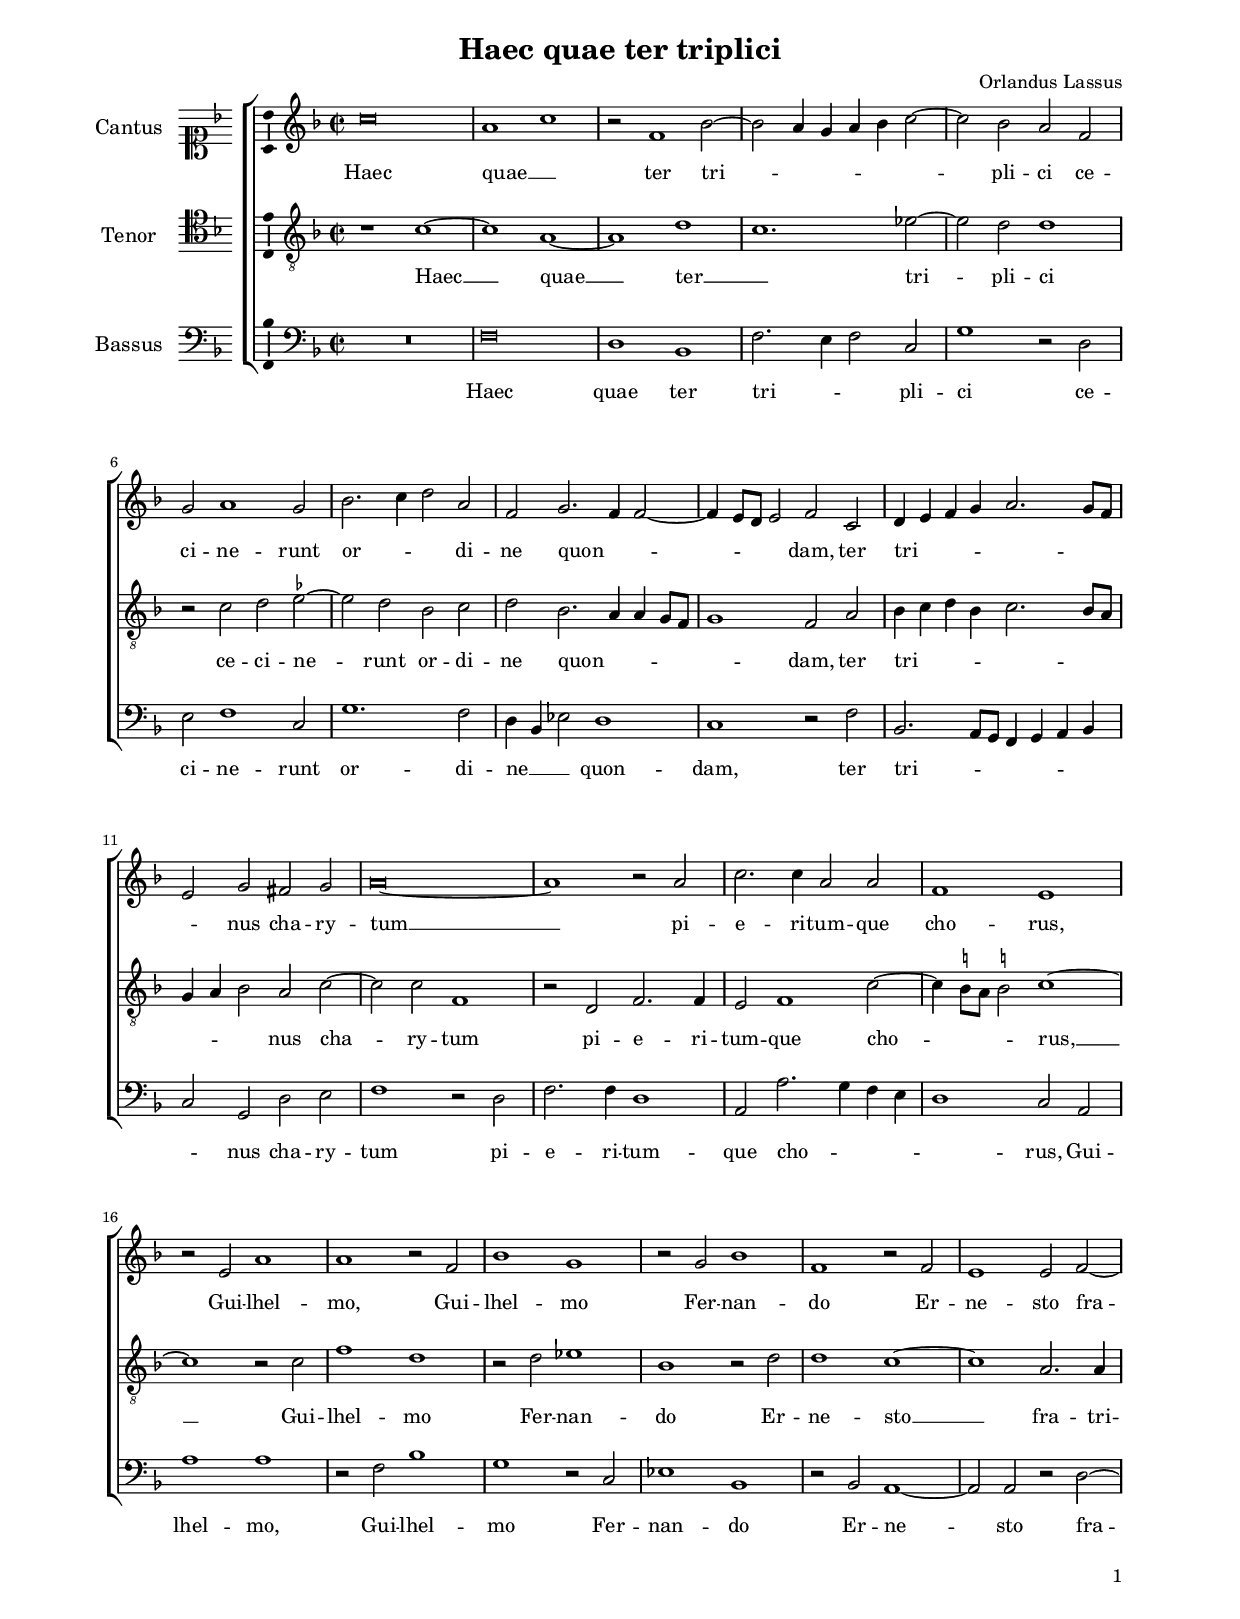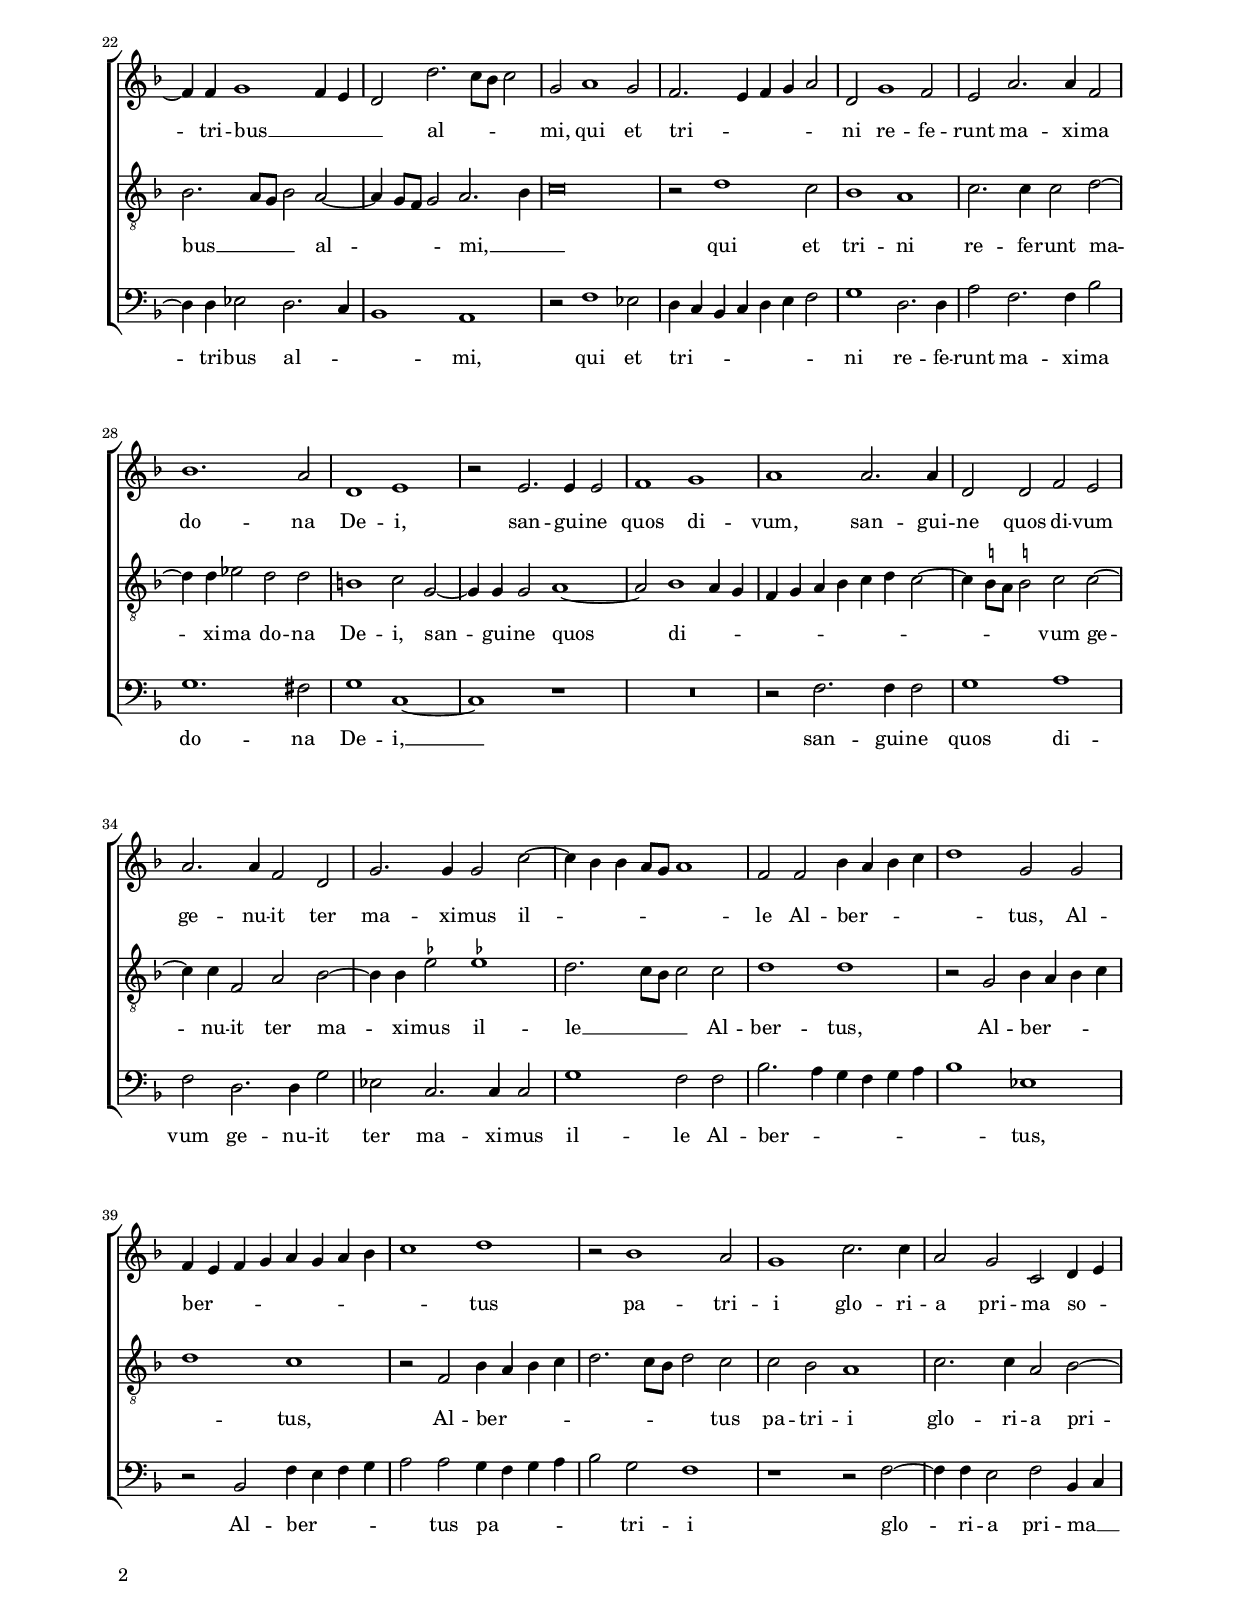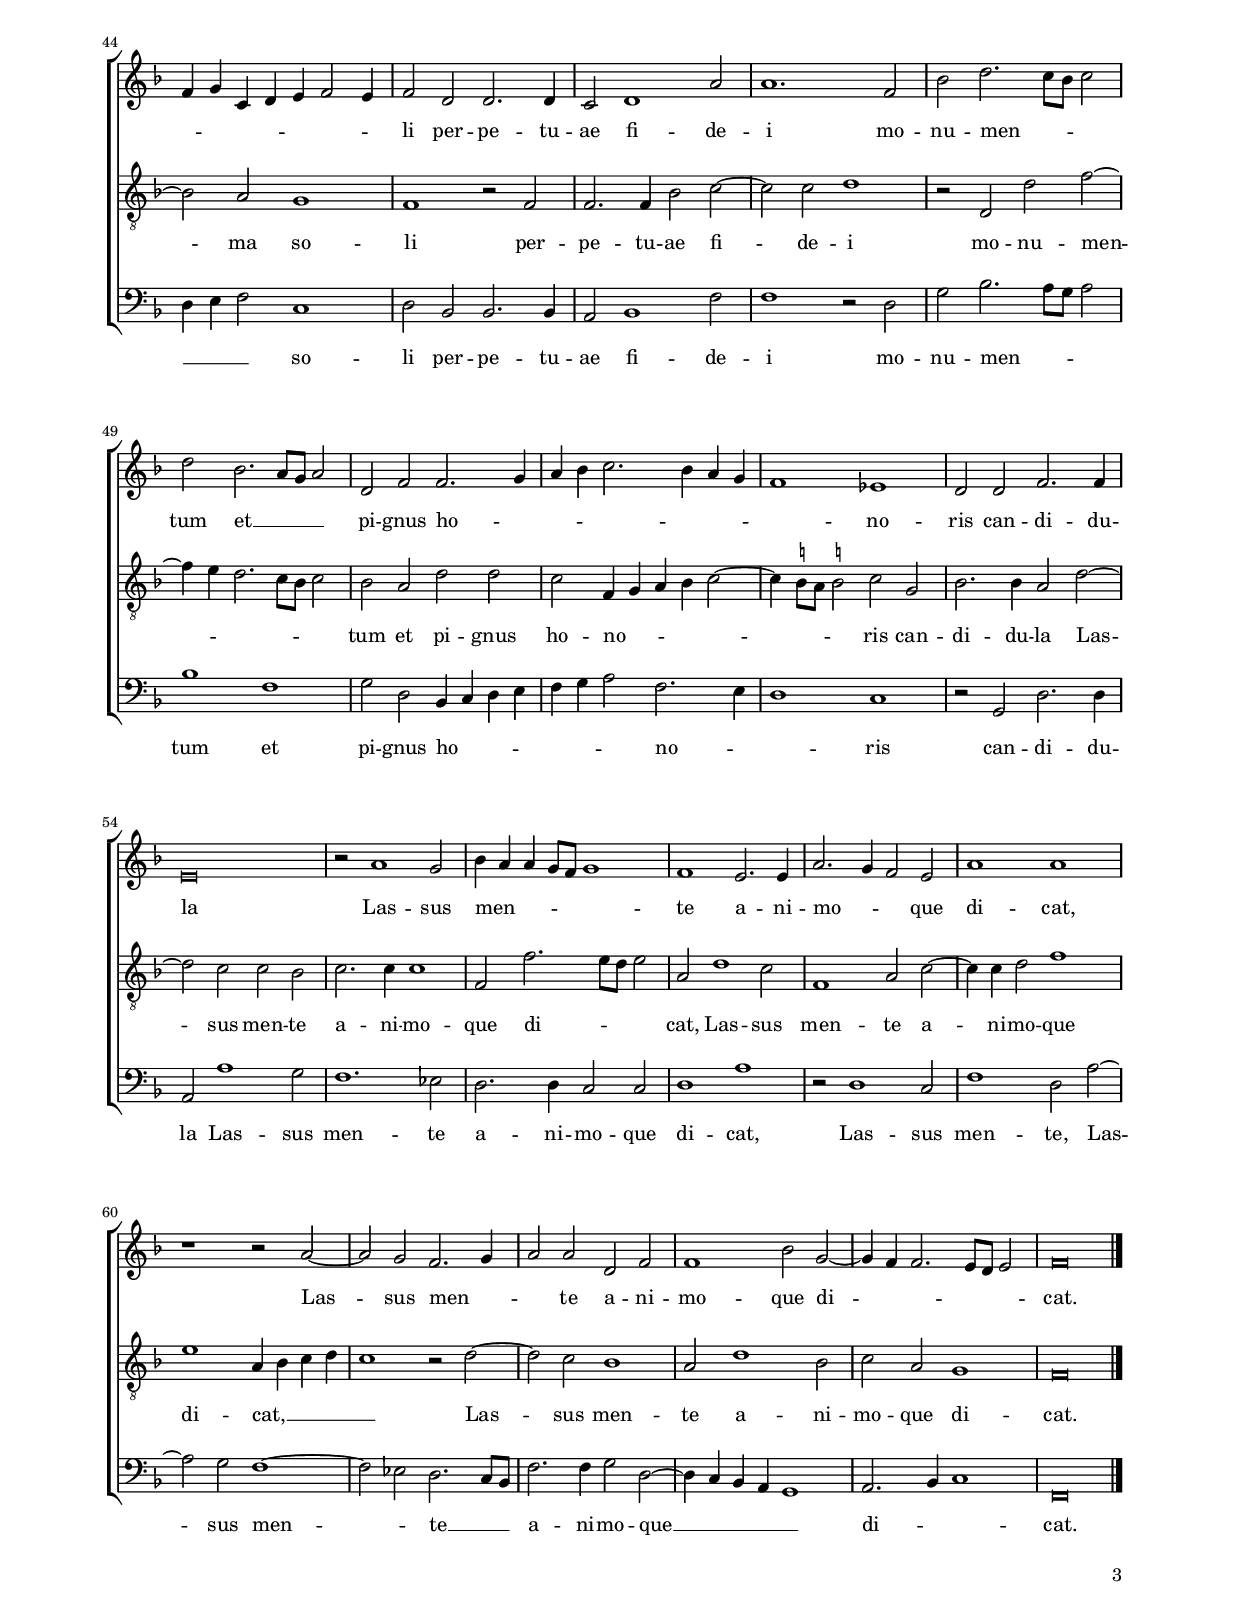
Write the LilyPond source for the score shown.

\header
{
	title="Haec quae ter triplici"
	composer="Orlandus Lassus"
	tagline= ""
}

\version "2.24.4"
\language deutsch
#(set-global-staff-size 16)
%#(set-default-paper-size "letter")
#(ly:set-option 'point-and-click #f)


	ficta = { \once \set suggestAccidentals = ##t }
	
	forget = #(define-music-function (music) (ly:music?) #{
		\accidentalStyle forget
		$music
		\accidentalStyle default
		#})


\paper
	{
	top-margin = 2 \cm
	bottom-margin = 1.4 \cm
	left-margin = 2 \cm
	right-margin = 2 \cm
	ragged-bottom = ##f
	ragged-last-bottom = ##t
	print-page-number = ##f
	system-system-spacing = #'((basic-distance . 18) (minimum-distance . 14) (padding . 5) (strechability . 150))
	oddFooterMarkup=\markup   \fill-line { "" \fromproperty #'page:page-number-string }
	evenFooterMarkup=\markup  \fill-line { \fromproperty #'page:page-number-string "" }
	last-bottom-spacing = #'((basic-distance . 11) (minimum-distance . 7) (padding . 4))
% 	system-count = 5
%	systems-per-page = 3
%	min-systems-per-page = 3
	}

%%%%%%%%%%%%%%%%%%%%%%%%%%%%%%%%%%%%

incipitcantus = \markup { \score {
	{
	\set Staff.instrumentName = \markup { \fontsize #1 "Cantus" }
	\key f \major
	\clef soprano
	s4 \bar ""
	}
	\layout  {
	raggedright = ##t
	indent = 1.6 \cm
	line-width = 2.5\cm
	\context { \Staff \remove Time_signature_engraver }
	\override Staff.Clef.Y-extent = #'(0 . 0)
	}} \hspace #1 }


incipittenor = \markup { \score {
	{
	\set Staff.instrumentName = \markup { \fontsize #1 "Tenor" }
	\key f \major
	\clef tenor
	s4 \bar ""
	}
	\layout  {
	raggedright = ##t
	indent = 1.6 \cm
	line-width = 2.5\cm
	\context { \Staff \remove Time_signature_engraver }
	\override Staff.Clef.Y-extent = #'(0 . 0)
	}} \hspace #1 }


incipitbassus = \markup { \score {
	{
	\set Staff.instrumentName = \markup { \fontsize #1 "Bassus" }
	\key f \major
	\clef bass
	s4 \bar ""
	}
	\layout  {
	raggedright = ##t
	indent = 1.6 \cm
	line-width = 2.5\cm
	\context { \Staff \remove Time_signature_engraver }
	\override Staff.Clef.Y-extent = #'(0 . 0)
	}} \hspace #1 }


%%%%%%%%%%%%%%%%%%%%%%%%%%%%%%%%%%%%


global = {
	\key f \major
	\time 2/2 \set Score.measureLength = #(ly:make-moment 2/1)
	\skip 1*2*65 \bar "|."
	}


cantus =  \relative c''
	{
	c\breve
	a1 c
	r2 f,1 b2~
	b2 a4 g a4 b c2~
%5
	c2 b a f |
	g2 a1 g2
	b2. c4 d2 a
	f2 g2. f4 f2~
	f4 e8 d e2 f c
%10
	d4 e f g a2. g8 f |
	e2 g fis g
	a\breve~
	a1 r2 a
	c2. c4 a2 a
%15
	f1 e |
	r2 e a1
	a1 r2 f
	b1 g
	r2 g b1
%20
	f1 r2 f |
	e1 e2 f~
	f4 f g1 f4 e
	d2 d'2. c8 b c2
	g2 a1 g2
%25
	f2. e4 f4 g a2 |
	d,2 g1 f2
	e2 a2. a4 f2
	b1. a2
	d,1 e
%30
	r2 e2. e4 e2 |
	f1 g
	a1 a2. a4
	d,2 d f e
	a2. a4 f2 d
%35
	g2. g4 g2 c~ | 
	c4 b b a8 g a1
	f2 f b4 a b c
	d1 g,2 g
	f4 e f g a g a b
%40
	c1 d |
	r2 b1 a2
	g1 c2. c4
	a2 g c, d4 e
	f4 g c, d e f2 e4
%45
	f2 d d2. d4 |
	c2 d1 a'2
	a1. f2
	b2 d2. c8 b c2
	d2 b2. a8 g a2
%50
	d,2 f f2. g4 |
	a4 b c2. b4 a g
	f1 es
	d2 d f2. f4
	e\breve
%55
	r2 a1 g2 |
	b4 a a g8 f g1
	f1 e2. e4
	a2. g4 f2 e
	a1 a
%60
	r1 r2 a~ |
	a2 g f2. g4
	a2 a d, f
	f1 b2 g~
	g4 f f2. e8 d e2
%65
	f\breve |
	}


tenor =  \relative c'
	{
	r1 c~
	c1 a~
	a1 d
	c1. es2~
%5
	es2 d d1 |
	r2 c d \ficta es~
	\ficta es d b c
	d2 b2. a4 a g8 f
	g1 f2 a
%10
	b4 c d b c2. b8 a |
	g4 a b2 a c~
	c2 c f,1
	r2 d f2. f4
	e2 f1 c'2~
%15
	c4 \stemDown \ficta h8 a \stemNeutral \ficta h!2 c1~ |
	c1 r2 c
	f1 d
	r2 d es1
	b1 r2 d
%20
	d1 c~ |
	c1 a2. a4
	b2. a8 g b2 a~
	a4 g8 f g2 a2. b4
	c\breve
%25
	r2 d1 c2 |
	b1 a
	c2. c4 c2 d~
	d4 d es2 d d
	h1 c2 g~
%30
	g4 g g2 a1~ |
	a2 b1 a4 g
	f4 g a b c d c2~
	c4 \stemDown \ficta h8 a \stemNeutral \ficta h!2 c c~
	c4 c f,2 a b~
%35
	b4 b \ficta es2 \ficta es!1 |
	d2. c8 b c2 c
	d1 d
	r2 g, b4 a b c
	d1 c
%40
	r2 f, b4 a b c |
	d2. c8 b d2 c
	c2 b a1
	c2. c4 a2 b~
	b2 a g1
%45
	f1 r2 f |
	f2. f4 b2 c~
	c2 c d1
	r2 d, d' f~
	f4 e d2. c8 b c2
%50
	b2 a d d |
	c2 f,4 g a b c2~
	c4 \stemDown \ficta h8 a \stemNeutral \ficta h!2 c g
	b2. b4 a2 d~
	d2 c c b
%55
	c2. c4 c1 |
	f,2 f'2. e8 d e2
	a,2 d1 c2
	f,1 a2 c~
	c4 c d2 f1
%60
	e1 a,4 b c d |
	c1 r2 d~
	d2 c b1
	a2 d1 b2
	c2 a g1
%65
	f\breve |
	}


bassus  =  \relative c
	{
	R\breve
	f\breve
	d1 b
	f'2. e4 f2 c
%5
	g'1 r2 d |
	e2 f1 c2
	g'1. f2
	d4 b es2 d1
	c1 r2 f
%10
	b,2. a8 g f4 g a b |
	c2 g d' e
	f1 r2 d
	f2. f4 d1
	a2 a'2. g4 f e
%15
	d1 c2 a |
	a'1 a
	r2 f b1
	g1 r2 c,
	es1 b
%20
	r2 b a1~ |
	a2 a r d~
	d4 d es2 d2. c4
	b1 a
	r2 f'1 es2
%25
	d4 c b c d e f2 |
	g1 d2. d4
	a'2 f2. f4 b2
	g1. fis2
	g1 c,~
%30
	c1 r |
	R\breve
	r2 f2. f4 f2
	g1 a
	f2 d2. d4 g2
%35
	es2 c2. c4 c2 |
	g'1 f2 f
	b2. a4 g4 f g a
	b1 es,
	r2 b f'4 e f g
%40
	a2 a g4 f g a |
	b2 g f1
	r1 r2 f~
	f4 f e2 f2 b,4 c
	d4 e f2 c1
%45
	d2 b b2. b4 |
	a2 b1 f'2
	f1 r2 d
	g2 b2. a8 g a2
	b1 f
%50
	g2 d b4 c d e |
	f4 g a2 f2. e4
	d1 c
	r2 g d'2. d4
	a2 a'1 g2
%55
	f1. es2 |
	d2. d4 c2 c
	d1 a'
	r2 d,1 c2
	f1 d2 a'~
%60
	a2 g f1~ |
	f2 es d2. c8 b
	f'2. f4 g2 d~
	d4 c b a g1
	a2. b4 c1
%65
	f,\breve
	}


lyricscantus = \lyricmode {
	Haec quae __ _ ter tri -- _ _ _ _ _ pli -- ci ce -- ci -- ne -- runt
	or -- _ _ di -- ne quon -- _ _ _ _ _ dam,
	ter tri -- _ _ _ _ _ _ _ nus cha -- ry -- tum __ 
	pi -- e -- ri -- tum -- que cho -- rus,
	Gui -- lhel -- mo,
	Gui -- lhel -- mo Fer -- nan -- do Er -- ne -- sto fra -- tri -- bus __ _ _ _ al -- _ _ _ mi,
	qui et tri -- _ _ _ _ ni re -- fe -- runt ma -- xi -- ma do -- na De -- i,
	san -- gui -- ne quos di -- vum,
	san -- gui -- ne quos di -- vum ge -- nu -- it ter ma -- xi -- mus il -- _ _ _ _ _ le
	Al -- ber -- _ _ _ _ tus,
	Al -- ber -- _ _ _ _ _ _ _ _ tus 
	pa -- tri -- i glo -- ri -- a pri -- ma so -- _ _ _ _ _ _ _ _ li
	per -- pe -- tu -- ae fi -- de -- i mo -- nu -- men -- _ _ _ tum
	et __ _ _ _ pi -- gnus ho -- _ _ _ _ _ _ _ _ no -- ris
	can -- di -- du -- la Las -- sus men -- _ _ _ _ _ te a -- ni -- mo -- _ _ que di -- cat,
	Las -- sus men -- _ _ te a -- ni -- mo -- que di -- _ _ _ _ _ cat.
	}


lyricstenor = \lyricmode {
	Haec __ quae __ ter __ _ tri -- pli -- ci 
	ce -- ci -- ne -- runt or -- di -- ne quon -- _ _ _ _ _ dam,
	ter tri -- _ _ _ _ _ _ _ _ _ nus cha -- ry -- tum
	pi -- e -- ri -- tum -- que cho -- _ _ _ rus, __
	Gui -- lhel -- mo Fer -- nan -- do Er -- ne -- sto __
	fra -- tri -- bus __ _ _ _ al -- _ _ _ mi, __ _ _
	qui et tri -- ni re -- fe -- runt ma -- xi -- ma do -- na De -- i,
	san -- gui -- ne quos di -- _ _ _ _ _ _ _ _ _ _ _ _ vum
	ge -- nu -- it ter ma -- xi -- mus il -- le __ _ _ _ 
	Al -- ber -- tus,
	Al -- ber -- _ _ _ _ tus,
	Al -- ber -- _ _ _ _ _ _ _ tus pa -- tri -- i glo -- ri -- a pri -- ma so -- li
	per -- pe -- tu -- ae fi -- de -- i mo -- nu -- men -- _ _ _ _ _ tum
	et pi -- gnus ho -- no -- _ _ _ _ _ _ _ ris
	can -- di -- du -- la Las -- sus men -- te a -- ni -- mo -- que di -- _ _ _ cat,
	Las -- sus men -- te a -- ni -- mo -- que di -- cat, __ _ _ _ _
	Las -- sus men -- te a -- ni -- mo -- que di -- cat.
	}


lyricsbassus = \lyricmode {
	Haec quae ter tri -- _ _ pli -- ci ce -- ci -- ne -- runt or -- di -- ne __ _ _ quon -- dam,
	ter tri -- _ _ _ _ _ _ _ nus cha -- ry -- tum
	pi -- e -- ri -- tum -- que cho -- _ _ _ _ rus,
	Gui -- lhel -- mo,
	Gui -- lhel -- mo Fer -- nan -- do Er -- ne -- sto fra -- tri -- bus al -- _ _ mi,
	qui et tri -- _ _ _ _ _ _ ni re -- fe -- runt ma -- xi -- ma do -- na De -- i, __
	san -- gui -- ne quos di -- vum ge -- nu -- it ter ma -- xi -- mus il -- le
	Al -- ber -- _ _ _ _ _ _ tus,
	Al -- ber -- _ _ _ _ tus pa -- _ _ _ _ tri -- i glo -- ri -- a pri -- ma __ _ _ _ _ so -- li
	per -- pe -- tu -- ae fi -- de -- i mo -- nu -- men -- _ _ _ tum
	et pi -- gnus ho -- _ _ _ _ _ _ no -- _ _ ris
	can -- di -- du -- la Las -- sus men -- te a -- ni -- mo -- que di -- cat,
	Las -- sus men -- te,
	Las -- sus men -- _ te __ _ _ a -- ni -- mo -- que __ _ _ _ _ di -- _ _ cat.
	}


\score
{  
	\transpose c c {
	\new ChoirStaff \with { \override StaffGrouper.staff-staff-spacing.basic-distance = #13 }
	<<

	\new Staff << \global
	\new Voice="v1" {
		\set Staff.instrumentName=\incipitcantus
		\set Staff.midiInstrument = "reed organ"
		\clef violin
		\cantus }
	\new Lyrics \lyricsto "v1" {\lyricscantus }
	>>


	\new Staff << \global
	\new Voice="v3" {
		\set Staff.instrumentName=\incipittenor
		\set Staff.midiInstrument = "reed organ"
		\clef "G_8"
		\tenor }
	\new Lyrics \lyricsto "v3" {\lyricstenor }
	>>


	\new Staff << \global
	\new Voice="v4" {
		\set Staff.instrumentName=\incipitbassus
		\set Staff.midiInstrument = "reed organ"
		\clef bass 
		\bassus }
	\new Lyrics \lyricsto "v4" {\lyricsbassus}
	>>

	>>
	} % transpose

	\layout
	{
	indent = 2.3 \cm
	\context { \Lyrics \override VerticalAxisGroup.nonstaff-relatedstaff-spacing.padding = #2 }
%	\context { \Lyrics \override LyricText.font-size = #1 }
	\context { \Staff \override TimeSignature.break-visibility = #end-of-line-invisible }
	\context { \Staff \consists Ambitus_engraver }
	\context { \Score \override BarNumber.padding = #2 }
	\context { \Voice \override NoteHead.style = #'baroque }
	}


\midi
	{
	\tempo 2 = 100
	}

}


% EOF
